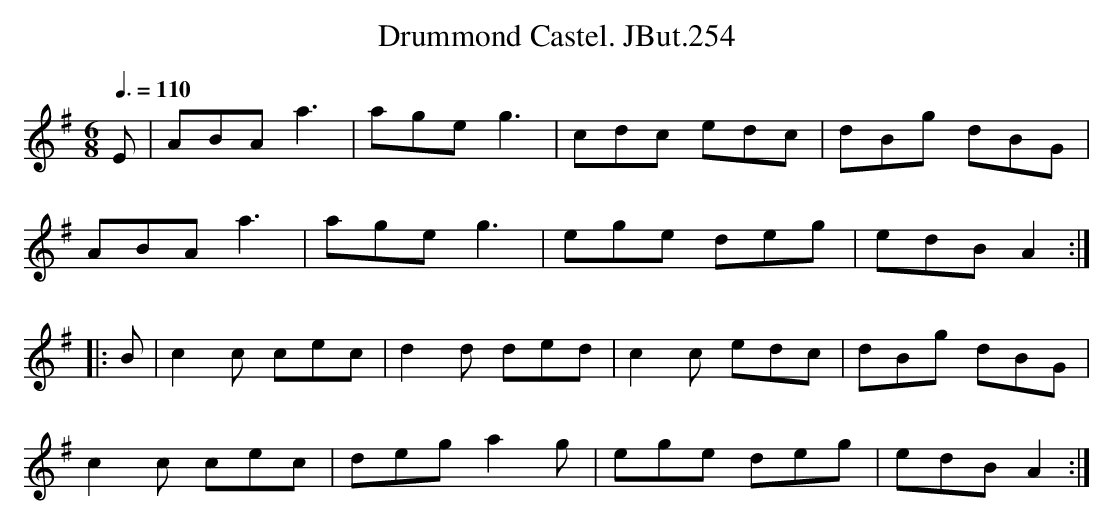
X:1
T:Drummond Castel. JBut.254
M:6/8
L:1/8
Q:3/8=110
K:Ador
E|ABAa3|ageg3|cdc edc|dBg dBG|
ABAa3|ageg3|ege deg|edB A2:|
|:B|c2c cec|d2d ded|c2c edc|dBg dBG|
c2c cec|deg a2g|ege deg|edBA2:|
